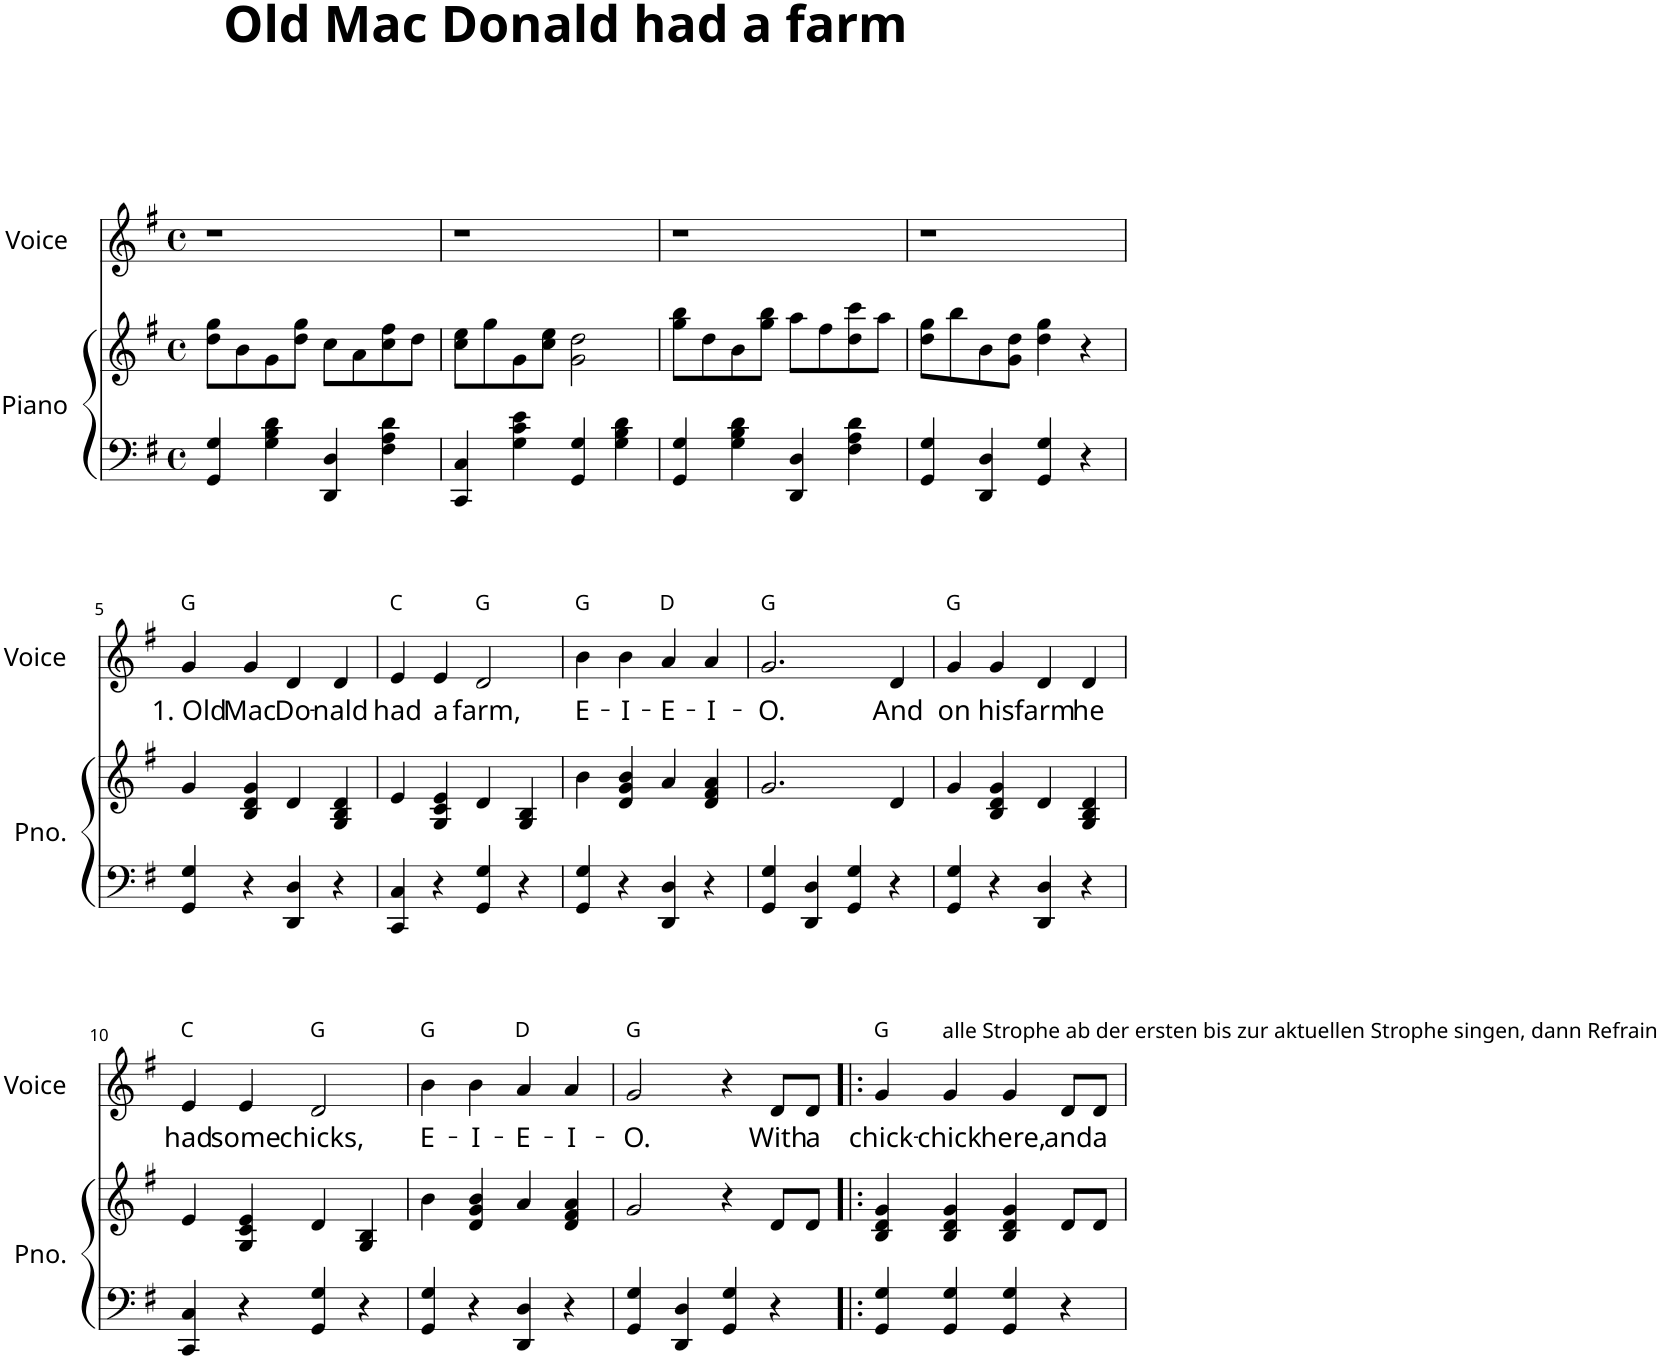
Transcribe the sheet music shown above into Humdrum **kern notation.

**kern	**kern	**kern	**text
*part2	*part2	*part1	*part1
*staff3	*staff2	*staff1	*staff1
*I"Piano	*	*I"Voice	*
*I'Pno.	*	*I'Voice	*
*clefF4	*clefG2	*clefG2	*
*k[f#]	*k[f#]	*k[f#]	*
*G:	*G:	*G:	*
*M4/4	*M4/4	*M4/4	*
*met(c)	*met(c)	*met(c)	*
=1	=1	=1	=1
4GG/ 4G/	8dd\ 8gg\L	1r	.
.	8b\	.	.
4G\ 4B\ 4d\	8g\	.	.
.	8dd\ 8gg\J	.	.
4DD/ 4D/	8cc\L	.	.
.	8a\	.	.
4F#\ 4A\ 4d\	8cc\ 8ff#\	.	.
.	8dd\J	.	.
=2	=2	=2	=2
4CC/ 4C/	8cc\ 8ee\L	1r	.
.	8gg\	.	.
4G\ 4c\ 4e\	8g\	.	.
.	8cc\ 8ee\J	.	.
4GG/ 4G/	2g\ 2dd\	.	.
4G\ 4B\ 4d\	.	.	.
=3	=3	=3	=3
4GG/ 4G/	8gg\ 8bb\L	1r	.
.	8dd\	.	.
4G\ 4B\ 4d\	8b\	.	.
.	8gg\ 8bb\J	.	.
4DD/ 4D/	8aa\L	.	.
.	8ff#\	.	.
4F#\ 4A\ 4d\	8dd\ 8ccc\	.	.
.	8aa\J	.	.
=4	=4	=4	=4
4GG/ 4G/	8dd\ 8gg\L	1r	.
.	8bb\	.	.
4DD/ 4D/	8b\	.	.
.	8g\ 8dd\J	.	.
4GG/ 4G/	4dd\ 4gg\	.	.
4r	4r	.	.
!!LO:LB:g=z
=5	=5	=5	=5
!	!	!LO:TX:a:t=G	!
!	!	!	!LO:LY:b
4GG/ 4G/	4g/	4g/	1. Old
!	!	!	!LO:LY:b
4r	4B/ 4d/ 4g/	4g/	Mac
!	!	!	!LO:LY:b
4DD/ 4D/	4d/	4d/	Do-
!	!	!	!LO:LY:b
4r	4G/ 4B/ 4d/	4d/	-nald
=6	=6	=6	=6
!	!	!LO:TX:a:t=C	!
!	!	!	!LO:LY:b
4CC/ 4C/	4e/	4e/	had
!	!	!	!LO:LY:b
4r	4G/ 4c/ 4e/	4e/	a
!	!	!LO:TX:a:t=G	!
!	!	!	!LO:LY:b
4GG/ 4G/	4d/	2d/	farm,
4r	4G/ 4B/	.	.
=7	=7	=7	=7
!	!	!LO:TX:a:t=G	!
!	!	!	!LO:LY:b
4GG/ 4G/	4b\	4b\	E-
!	!	!	!LO:LY:b
4r	4d/ 4g/ 4b/	4b\	-I-
!	!	!LO:TX:a:t=D	!
!	!	!	!LO:LY:b
4DD/ 4D/	4a/	4a/	-E-
!	!	!	!LO:LY:b
4r	4d/ 4f#/ 4a/	4a/	-I-
=8	=8	=8	=8
!	!	!LO:TX:a:t=G	!
!	!	!	!LO:LY:b
4GG/ 4G/	2.g/	2.g/	-O.
4DD/ 4D/	.	.	.
4GG/ 4G/	.	.	.
!	!	!	!LO:LY:b
4r	4d/	4d/	And
=9	=9	=9	=9
!	!	!LO:TX:a:t=G	!
!	!	!	!LO:LY:b
4GG/ 4G/	4g/	4g/	on
!	!	!	!LO:LY:b
4r	4B/ 4d/ 4g/	4g/	his
!	!	!	!LO:LY:b
4DD/ 4D/	4d/	4d/	farm
!	!	!	!LO:LY:b
4r	4G/ 4B/ 4d/	4d/	he
!!LO:LB:g=z
=10	=10	=10	=10
!	!	!LO:TX:a:t=C	!
!	!	!	!LO:LY:b
4CC/ 4C/	4e/	4e/	had
!	!	!	!LO:LY:b
4r	4G/ 4c/ 4e/	4e/	some
!	!	!LO:TX:a:t=G	!
!	!	!	!LO:LY:b
4GG/ 4G/	4d/	2d/	chicks,
4r	4G/ 4B/	.	.
=11	=11	=11	=11
!	!	!LO:TX:a:t=G	!
!	!	!	!LO:LY:b
4GG/ 4G/	4b\	4b\	E-
!	!	!	!LO:LY:b
4r	4d/ 4g/ 4b/	4b\	-I-
!	!	!LO:TX:a:t=D	!
!	!	!	!LO:LY:b
4DD/ 4D/	4a/	4a/	-E-
!	!	!	!LO:LY:b
4r	4d/ 4f#/ 4a/	4a/	-I-
=12	=12	=12	=12
!	!	!LO:TX:a:t=G	!
!	!	!	!LO:LY:b
4GG/ 4G/	2g/	2g/	-O.
4DD/ 4D/	.	.	.
4GG/ 4G/	4r	4r	.
!	!	!	!LO:LY:b
4r	8d/L	8d/L	With
!	!	!	!LO:LY:b
.	8d/J	8d/J	a
=13!|:	=13!|:	=13!|:	=13!|:
!	!	!LO:TX:a:t=G	!
!	!	!	!LO:LY:b
4GG/ 4G/	4B/ 4d/ 4g/	4g/	chick-
!	!	!LO:TX:a:t=alle Strophe ab der ersten bis zur aktuellen Strophe singen, dann Refrain	!
!	!	!	!LO:LY:b
4GG/ 4G/	4B/ 4d/ 4g/	4g/	-chick
!	!	!	!LO:LY:b
4GG/ 4G/	4B/ 4d/ 4g/	4g/	here,
!	!	!	!LO:LY:b
4r	8d/L	8d/L	and
!	!	!	!LO:LY:b
.	8d/J	8d/J	a
=	=	=	=
*-	*-	*-	*-
